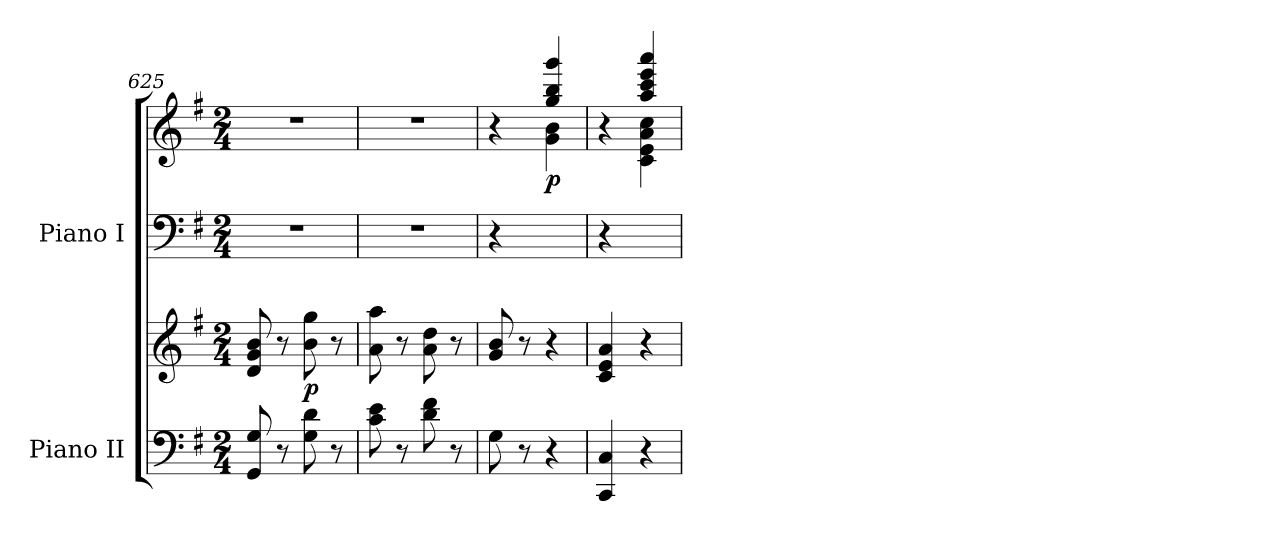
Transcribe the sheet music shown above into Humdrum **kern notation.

**kern	**kern	**dynam	**kern	**kern	**dynam
*part2	*part2	*part2	*part1	*part1	*part1
*staff4	*staff3	*staff3/4	*staff2	*staff1	*staff1/2
*I"Piano II	*	*	*I"Piano I	*	*
*I'Pno. II	*	*	*I'Pno. I	*	*
!!LO:PB:g=z
*clefF4	*clefG2	*	*clefF4	*clefG2	*
*k[f#]	*k[f#]	*	*k[f#]	*k[f#]	*
*M2/4	*M2/4	*	*M2/4	*M2/4	*
=625	=625	=625	=625	=625	=625
8GG!/ 8G!/	8d!/ 8g!/ 8b!/	.	2r	2r	.
8r	8r	.	.	.	.
!	!	!LO:DY:b	!	!	!
8G!\ 8d!\	8b!\ 8gg!\	p	.	.	.
8r	8r	.	.	.	.
=626	=626	=626	=626	=626	=626
8c!\ 8e!\	8a!\ 8aa!\	.	2r	2r	.
8r	8r	.	.	.	.
8d!\ 8f#!\	8a!\ 8dd!\	.	.	.	.
8r	8r	.	.	.	.
=627	=627	=627	=627	=627	=627
*	*	*	*	*^	*
8G!\	8g!/ 8b!/	.	4r	4r	4ryy	.
8r	8r	.	.	.	.	.
!	!	!	!	!	!	!LO:DY:b
4r	4r	.	4ryy	4gg/ 4bb/ 4ggg/	4g\ 4b\	p
=628	=628	=628	=628	=628	=628	=628
4CC!/ 4C!/	4c!/ 4e!/ 4a!/	.	4r	4r	4ryy	.
4r	4r	.	4ryy	4aa/ 4ccc/ 4eee/ 4aaa/	4c\ 4e\ 4a\ 4cc\	.
*	*	*	*	*v	*v	*
=	=	=	=	=	=
*-	*-	*-	*-	*-	*-
